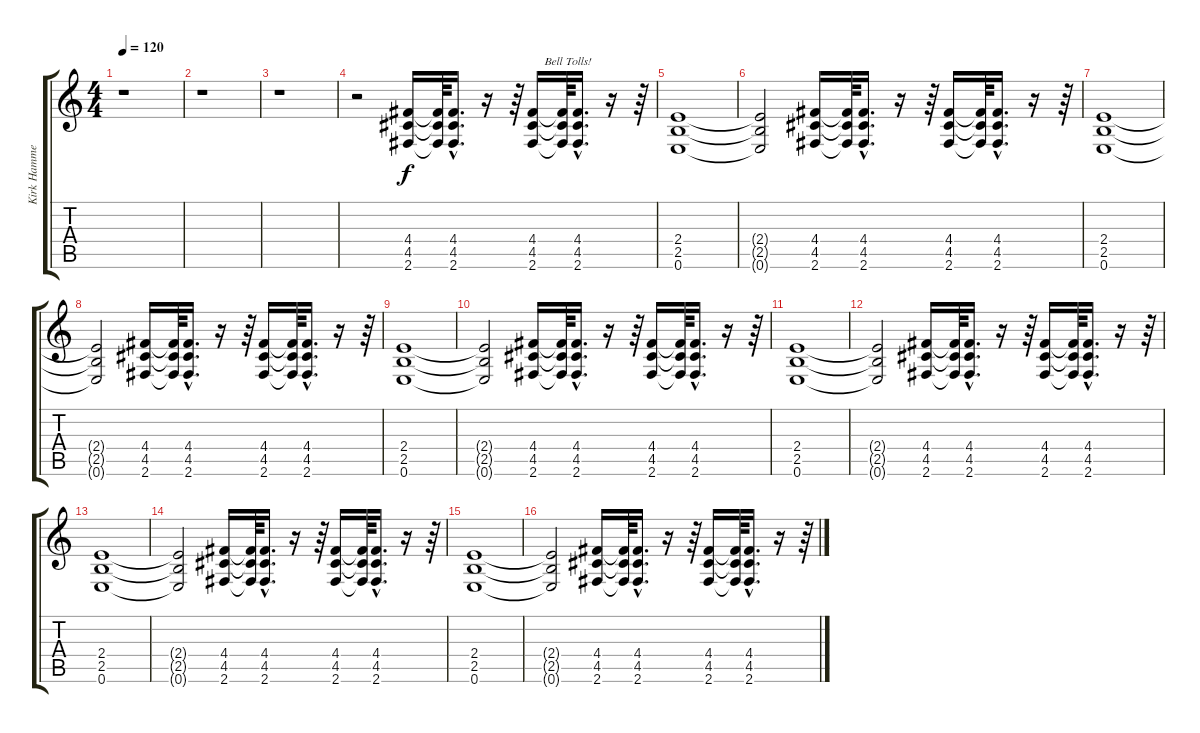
\track ("Kirk Hammett" "Kirk Hamme") {instrument distortionguitar}
\staff {score tabs}
\tuning (E4 B3 G3 D3 A2 E2) {hide}
\ts (4 4)
\tempo 120
\clef g2
\ks c
r.1{dy f instrument distortionguitar} |
r.1 |
r.1 |
r.2 (4.4 4.5 2.6).16{volume 11} (4.4{t} 4.5{t} 2.6{t}).64 (4.4{hac} 4.5{hac} 2.6{hac}).16{d} r.16 r.64 (4.4 4.5 2.6).16{txt "    Bell Tolls!"} (4.4{t} 4.5{t} 2.6{t}).64 (4.4{hac} 4.5{hac} 2.6{hac}).16{d} r.16 r.64 |
(2.4 2.5 0.6).1 |
(2.4{t} 2.5{t} 0.6{t}).2 (4.4 4.5 2.6).16 (4.4{t} 4.5{t} 2.6{t}).64 (4.4{hac} 4.5{hac} 2.6{hac}).16{d} r.16 r.64 (4.4 4.5 2.6).16 (4.4{t} 4.5{t} 2.6{t}).64 (4.4{hac} 4.5{hac} 2.6{hac}).16{d} r.16 r.64 |
(2.4 2.5 0.6).1 |
(2.4{t} 2.5{t} 0.6{t}).2 (4.4 4.5 2.6).16 (4.4{t} 4.5{t} 2.6{t}).64 (4.4{hac} 4.5{hac} 2.6{hac}).16{d} r.16 r.64 (4.4 4.5 2.6).16 (4.4{t} 4.5{t} 2.6{t}).64 (4.4{hac} 4.5{hac} 2.6{hac}).16{d} r.16 r.64 |
(2.4 2.5 0.6).1 |
(2.4{t} 2.5{t} 0.6{t}).2 (4.4 4.5 2.6).16 (4.4{t} 4.5{t} 2.6{t}).64 (4.4{hac} 4.5{hac} 2.6{hac}).16{d} r.16 r.64 (4.4 4.5 2.6).16 (4.4{t} 4.5{t} 2.6{t}).64 (4.4{hac} 4.5{hac} 2.6{hac}).16{d} r.16 r.64 |
(2.4 2.5 0.6).1 |
(2.4{t} 2.5{t} 0.6{t}).2 (4.4 4.5 2.6).16 (4.4{t} 4.5{t} 2.6{t}).64 (4.4{hac} 4.5{hac} 2.6{hac}).16{d} r.16 r.64 (4.4 4.5 2.6).16 (4.4{t} 4.5{t} 2.6{t}).64 (4.4{hac} 4.5{hac} 2.6{hac}).16{d} r.16 r.64 |
(2.4 2.5 0.6).1 |
(2.4{t} 2.5{t} 0.6{t}).2 (4.4 4.5 2.6).16 (4.4{t} 4.5{t} 2.6{t}).64 (4.4{hac} 4.5{hac} 2.6{hac}).16{d} r.16 r.64 (4.4 4.5 2.6).16 (4.4{t} 4.5{t} 2.6{t}).64 (4.4{hac} 4.5{hac} 2.6{hac}).16{d} r.16 r.64 |
(2.4 2.5 0.6).1 |
(2.4{t} 2.5{t} 0.6{t}).2 (4.4 4.5 2.6).16 (4.4{t} 4.5{t} 2.6{t}).64 (4.4{hac} 4.5{hac} 2.6{hac}).16{d} r.16 r.64 (4.4 4.5 2.6).16 (4.4{t} 4.5{t} 2.6{t}).64 (4.4{hac} 4.5{hac} 2.6{hac}).16{d} r.16 r.64
